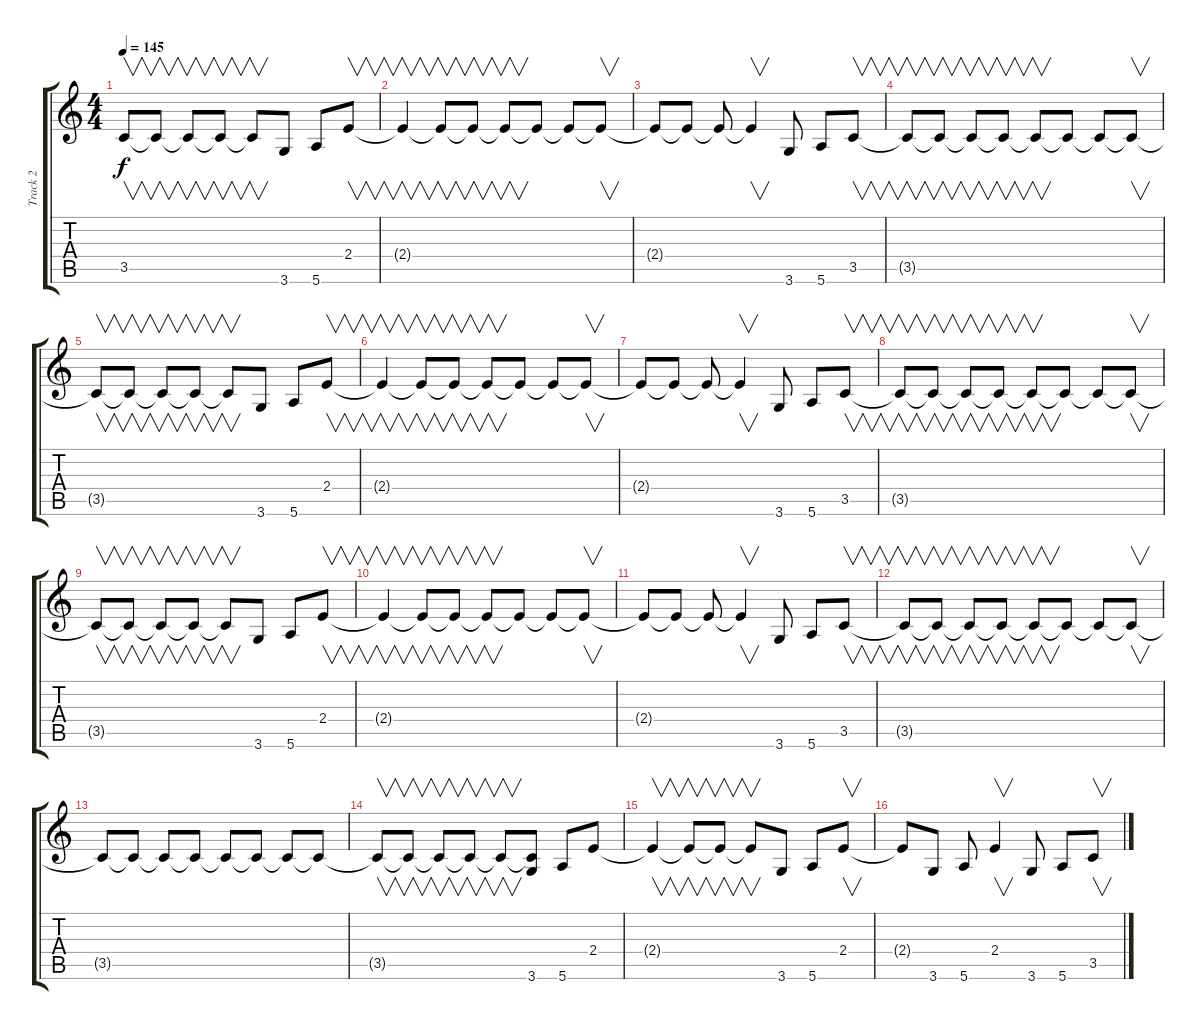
\track ("Track 2" "Track 2") {instrument overdrivenguitar}
\staff {score tabs}
\tuning (E4 B3 G3 D3 A2 E2) {hide}
\ts (4 4)
\tempo 145
\clef g2
\ks c
3.5{t}.8{v dy f} 3.5{t}.8{v} 3.5{t}.8{v} 3.5{t}.8{v} 3.5{t}.8{v} 3.6.8 5.6.8 2.4.8{v} |
2.4{t}.4{v} 2.4{t}.8{v} 2.4{t}.8{v} 2.4{t}.8{v} 2.4{t}.8 2.4{t}.8 2.4{t}.8{v} |
2.4{t}.8 2.4{t}.8 2.4{t}.8 2.4{t}.4{v} 3.6.8 5.6.8 3.5.8{v} |
3.5{t}.8{v} 3.5{t}.8{v} 3.5{t}.8{v} 3.5{t}.8{v} 3.5{t}.8{v} 3.5{t}.8 3.5{t}.8 3.5{t}.8{v} |
3.5{t}.8{v} 3.5{t}.8{v} 3.5{t}.8{v} 3.5{t}.8{v} 3.5{t}.8{v} 3.6.8 5.6.8 2.4.8{v} |
2.4{t}.4{v} 2.4{t}.8{v} 2.4{t}.8{v} 2.4{t}.8{v} 2.4{t}.8 2.4{t}.8 2.4{t}.8{v} |
2.4{t}.8 2.4{t}.8 2.4{t}.8 2.4{t}.4{v} 3.6.8 5.6.8 3.5.8{v} |
3.5{t}.8{v} 3.5{t}.8{v} 3.5{t}.8{v} 3.5{t}.8{v} 3.5{t}.8{v} 3.5{t}.8 3.5{t}.8 3.5{t}.8{v} |
3.5{t}.8{v} 3.5{t}.8{v} 3.5{t}.8{v} 3.5{t}.8{v} 3.5{t}.8{v} 3.6.8 5.6.8 2.4.8{v} |
2.4{t}.4{v} 2.4{t}.8{v} 2.4{t}.8{v} 2.4{t}.8{v} 2.4{t}.8 2.4{t}.8 2.4{t}.8{v} |
2.4{t}.8 2.4{t}.8 2.4{t}.8 2.4{t}.4{v} 3.6.8 5.6.8 3.5.8{v} |
3.5{t}.8{v} 3.5{t}.8{v} 3.5{t}.8{v} 3.5{t}.8{v} 3.5{t}.8{v} 3.5{t}.8 3.5{t}.8 3.5{t}.8{v} |
3.5{t}.8 3.5{t}.8 3.5{t}.8 3.5{t}.8 3.5{t}.8 3.5{t}.8 3.5{t}.8 3.5{t}.8 |
3.5{t}.8{v} 3.5{t}.8{v} 3.5{t}.8{v} 3.5{t}.8{v} 3.5{t}.8{v} (3.5{t} 3.6).8 5.6.8 2.4.8 |
2.4{t}.4{v} 2.4{t}.8{v} 2.4{t}.8{v} 2.4{t}.8{v} 3.6.8 5.6.8 2.4.8{v} |
2.4{t}.8 3.6.8 5.6.8 2.4.4{v} 3.6.8 5.6.8 3.5.8{v}
